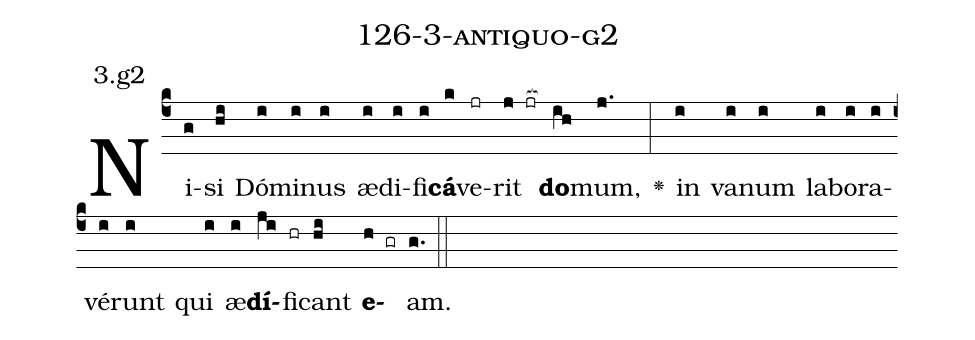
name: 126-3-antiquo-g2;
annotation: 3.g2;
%%
(c4)Ni(g)si(hi) Dó(i)mi(i)nus(i) æ(i)di(i)fi(i)<b>cá</b>(k)ve(jr)rit(j jr[ocb:1{]) <b>do</b>(ih[ocb:0}])mum,(j.) <v>\greheightstar</v>(:) in(i) va(i)num(i) la(i)bo(i)ra(i)vé(i)runt(i) qui(i) æ(i)<b>dí</b>(ji)fi(hr)cant(hi) <b>e</b>(h gr)am.(g.) (::)


%E(i) u(i) o(ji) u(hi) a(h) e.(g.) (::)
